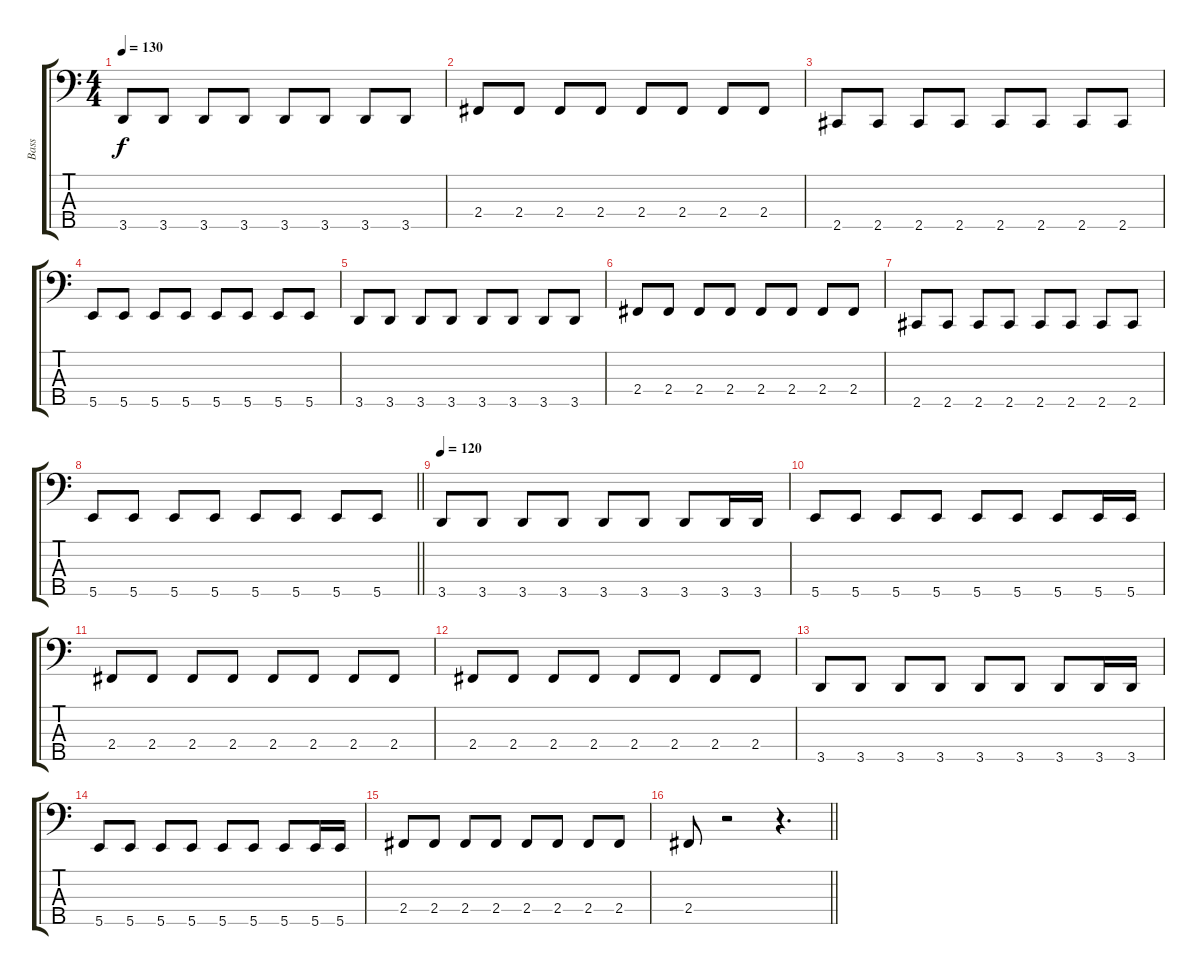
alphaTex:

\track ("Bass" "Bass") {instrument electricbassfinger}
\staff {score tabs}
\tuning (G2 D2 A1 E1 B0) {hide}
\ts (4 4)
\tempo 130
\clef f4
\ks c
3.5.8{dy f} 3.5.8 3.5.8 3.5.8 3.5.8 3.5.8 3.5.8 3.5.8 |
2.4.8 2.4.8 2.4.8 2.4.8 2.4.8 2.4.8 2.4.8 2.4.8 |
2.5.8 2.5.8 2.5.8 2.5.8 2.5.8 2.5.8 2.5.8 2.5.8 |
5.5.8 5.5.8 5.5.8 5.5.8 5.5.8 5.5.8 5.5.8 5.5.8 |
3.5.8 3.5.8 3.5.8 3.5.8 3.5.8 3.5.8 3.5.8 3.5.8 |
2.4.8 2.4.8 2.4.8 2.4.8 2.4.8 2.4.8 2.4.8 2.4.8 |
2.5.8 2.5.8 2.5.8 2.5.8 2.5.8 2.5.8 2.5.8 2.5.8 |
\barLineRight lightlight
5.5.8 5.5.8 5.5.8 5.5.8 5.5.8 5.5.8 5.5.8 5.5.8 |
\section ("" "")
\tempo 120
3.5.8 3.5.8 3.5.8 3.5.8 3.5.8 3.5.8 3.5.8 3.5.16 3.5.16 |
5.5.8 5.5.8 5.5.8 5.5.8 5.5.8 5.5.8 5.5.8 5.5.16 5.5.16 |
2.4.8 2.4.8 2.4.8 2.4.8 2.4.8 2.4.8 2.4.8 2.4.8 |
2.4.8 2.4.8 2.4.8 2.4.8 2.4.8 2.4.8 2.4.8 2.4.8 |
3.5.8 3.5.8 3.5.8 3.5.8 3.5.8 3.5.8 3.5.8 3.5.16 3.5.16 |
5.5.8 5.5.8 5.5.8 5.5.8 5.5.8 5.5.8 5.5.8 5.5.16 5.5.16 |
2.4.8 2.4.8 2.4.8 2.4.8 2.4.8 2.4.8 2.4.8 2.4.8 |
\barLineRight lightlight
2.4.8 r.2 r.4{d}
